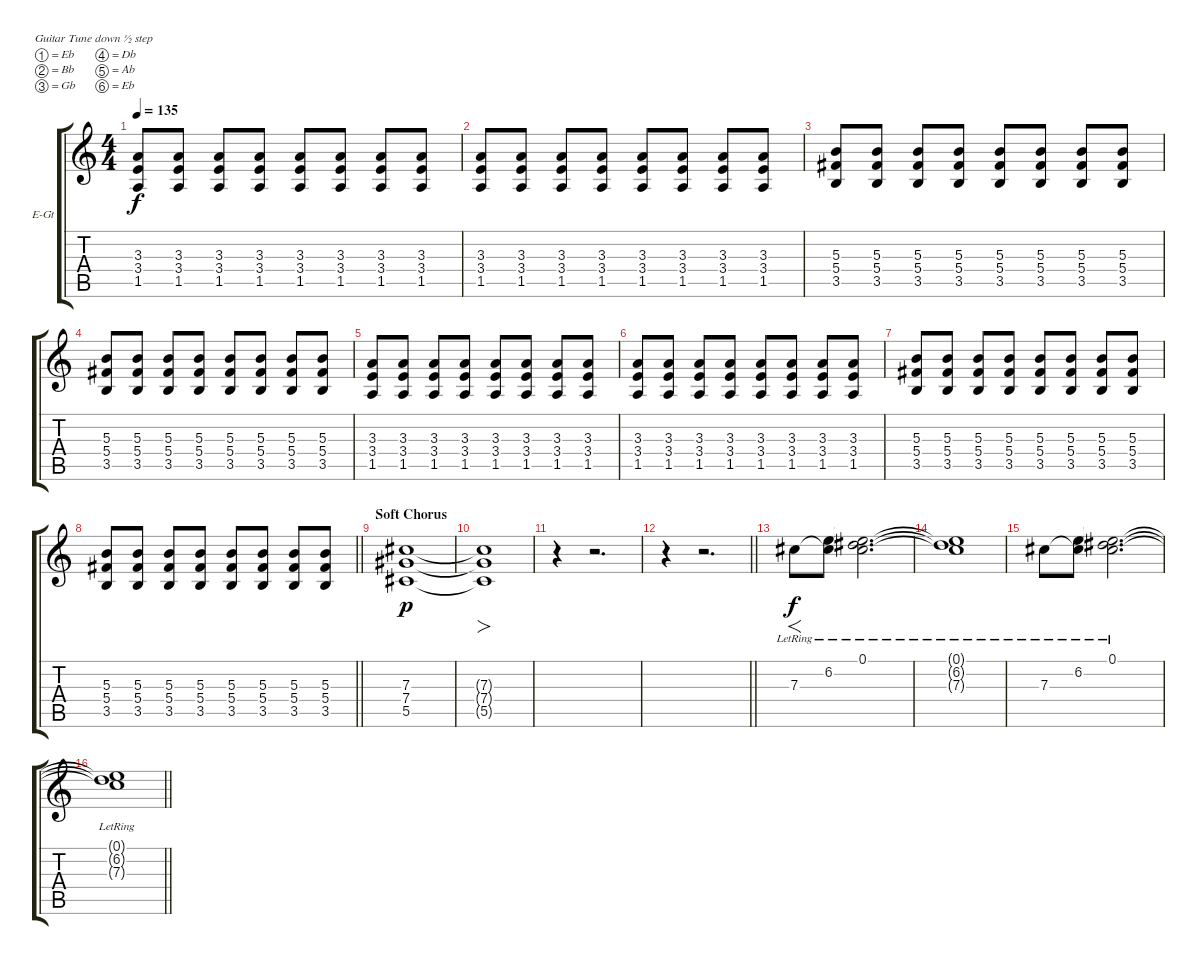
\bracketExtendMode groupsimilarinstruments
\firstSystemTrackNameOrientation horizontal
\otherSystemsTrackNameOrientation horizontal
\track ("Tim McIlrath - Guitar One" "E-Gt") {instrument distortionguitar}
\staff {score tabs}
\tuning (Eb4 Bb3 Gb3 Db3 Ab2 Eb2)
\ts (4 4)
\tempo 135
\clef g2
\ks c
(3.3 3.4 1.5).8{dy f} (3.3 3.4 1.5).8 (3.3 3.4 1.5).8 (3.3 3.4 1.5).8 (3.3 3.4 1.5).8 (3.3 3.4 1.5).8 (3.3 3.4 1.5).8 (3.3 3.4 1.5).8 |
(3.3 3.4 1.5).8 (3.3 3.4 1.5).8 (3.3 3.4 1.5).8 (3.3 3.4 1.5).8 (3.3 3.4 1.5).8 (3.3 3.4 1.5).8 (3.3 3.4 1.5).8 (3.3 3.4 1.5).8 |
(5.3 5.4 3.5).8 (5.3 5.4 3.5).8 (5.3 5.4 3.5).8 (5.3 5.4 3.5).8 (5.3 5.4 3.5).8 (5.3 5.4 3.5).8 (5.3 5.4 3.5).8 (5.3 5.4 3.5).8 |
(5.3 5.4 3.5).8 (5.3 5.4 3.5).8 (5.3 5.4 3.5).8 (5.3 5.4 3.5).8 (5.3 5.4 3.5).8 (5.3 5.4 3.5).8 (5.3 5.4 3.5).8 (5.3 5.4 3.5).8 |
(3.3 3.4 1.5).8 (3.3 3.4 1.5).8 (3.3 3.4 1.5).8 (3.3 3.4 1.5).8 (3.3 3.4 1.5).8 (3.3 3.4 1.5).8 (3.3 3.4 1.5).8 (3.3 3.4 1.5).8 |
(3.3 3.4 1.5).8 (3.3 3.4 1.5).8 (3.3 3.4 1.5).8 (3.3 3.4 1.5).8 (3.3 3.4 1.5).8 (3.3 3.4 1.5).8 (3.3 3.4 1.5).8 (3.3 3.4 1.5).8 |
(5.3 5.4 3.5).8 (5.3 5.4 3.5).8 (5.3 5.4 3.5).8 (5.3 5.4 3.5).8 (5.3 5.4 3.5).8 (5.3 5.4 3.5).8 (5.3 5.4 3.5).8 (5.3 5.4 3.5).8 |
\barLineRight lightlight
(5.3 5.4 3.5).8 (5.3 5.4 3.5).8 (5.3 5.4 3.5).8 (5.3 5.4 3.5).8 (5.3 5.4 3.5).8 (5.3 5.4 3.5).8 (5.3 5.4 3.5).8 (5.3 5.4 3.5).8 |
\section ("" "Soft Chorus")
(7.3 7.4 5.5).1{dy p} |
(7.3{t} 7.4{t} 5.5{t}).1{fo} |
r.4 r.2{d} |
\barLineRight lightlight
r.4 r.2{d} |
7.3{lr}.8{f dy f} (6.2{lr} 7.3{lr t}).8 (0.1{lr} 6.2{lr t} 7.3{lr t}).2{d} |
(0.1{lr t} 6.2{lr t} 7.3{lr t}).1 |
7.3{lr}.8 (6.2{lr} 7.3{lr t}).8 (0.1{lr} 6.2{lr t} 7.3{lr t}).2{d} |
\barLineRight lightlight
(0.1{lr t} 6.2{lr t} 7.3{lr t}).1
